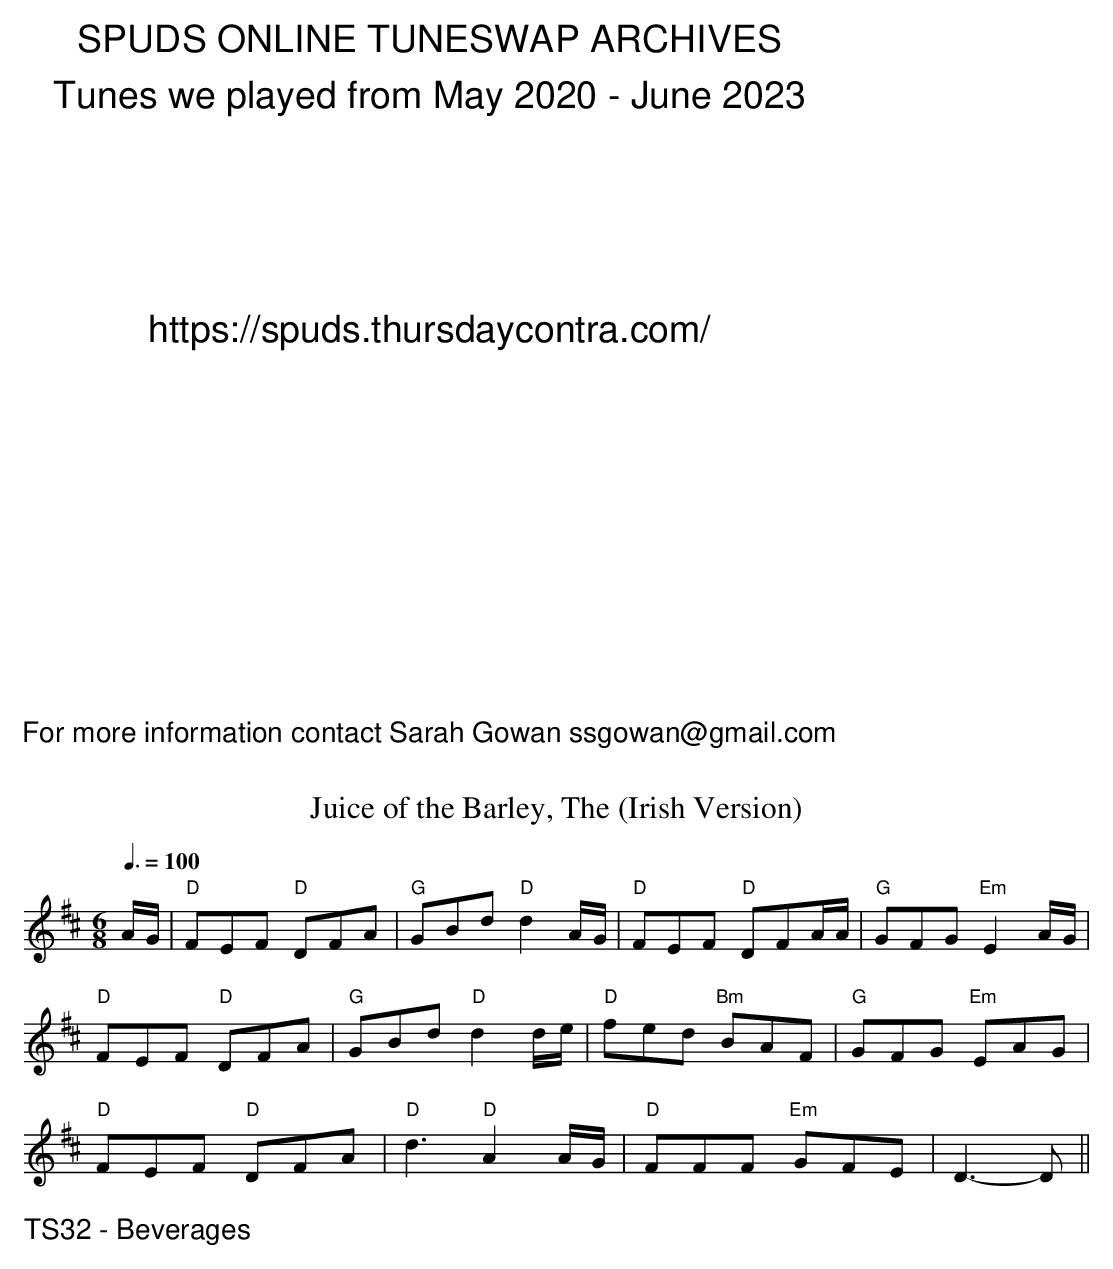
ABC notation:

X:1
T:Juice of the Barley, The (Irish Version)
M:6/8
L:1/8
Q:3/8=100
K:D             %transposed from A
A/G/|"D"FEF "D"DFA|"G"GBd "D"d2A/G/|"D"FEF "D"DFA/A/ |"G"GFG "Em"E2A/G/|
"D"FEF "D"DFA|"G"GBd "D"d2d/e/|"D"fed "Bm"BAF|"G"GFG "Em"EAG |
"D"FEF "D"DFA|"D"d3 "D"A2A/G/|"D"FFF "Em"GFE|D3- D||
